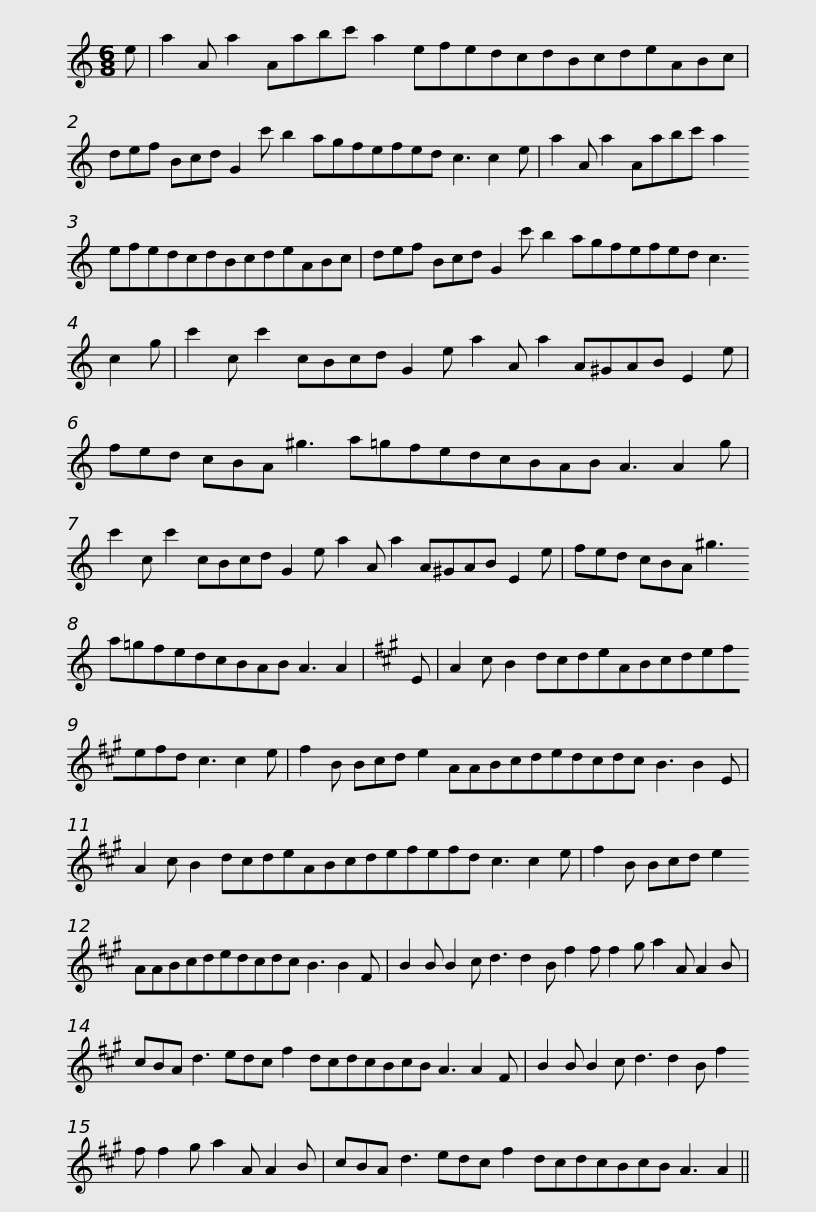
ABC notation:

X:1
L:1/8
M:6/8
I:linebreak $
K:C
V:1 treble
V:1
 e | a2 A a2 Aabc' a2 efedcdBcdeABc |$ def Bcd G2 c' b2 agfefed c3 c2 e |$ a2 A a2 Aabc' a2 efedcdBcdeABc |$ def Bcd G2 c' b2 agfefed c3 c2 g |$ %5
 c'2 c c'2 cBcd G2 e a2 A a2 A^GAB E2 e |$ fed cBA ^g3 a=gfedcBAB A3 A2 g |$ c'2 c c'2 cBcd G2 e a2 A a2 A^GAB E2 e |$ fed cBA ^g3 a=gfedcBAB A3 A2 |[K:A] E |$ %10
 A2 c B2 dcdeABcdefefd c3 c2 e |$ f2 B Bcd e2 AABcdedcdc B3 B2 E |$ A2 c B2 dcdeABcdefefd c3 c2 e |$ f2 B Bcd e2 AABcdedcdc B3 B2 F | B2 B B2 c d3 d2 B f2 f f2 g a2 A A2 B |$ %15
 cBA d3 edc f2 dcdcBcB A3 A2 F | B2 B B2 c d3 d2 B f2 f f2 g a2 A A2 B |$ cBA d3 edc f2 dcdcBcB A3 A2 || %18
